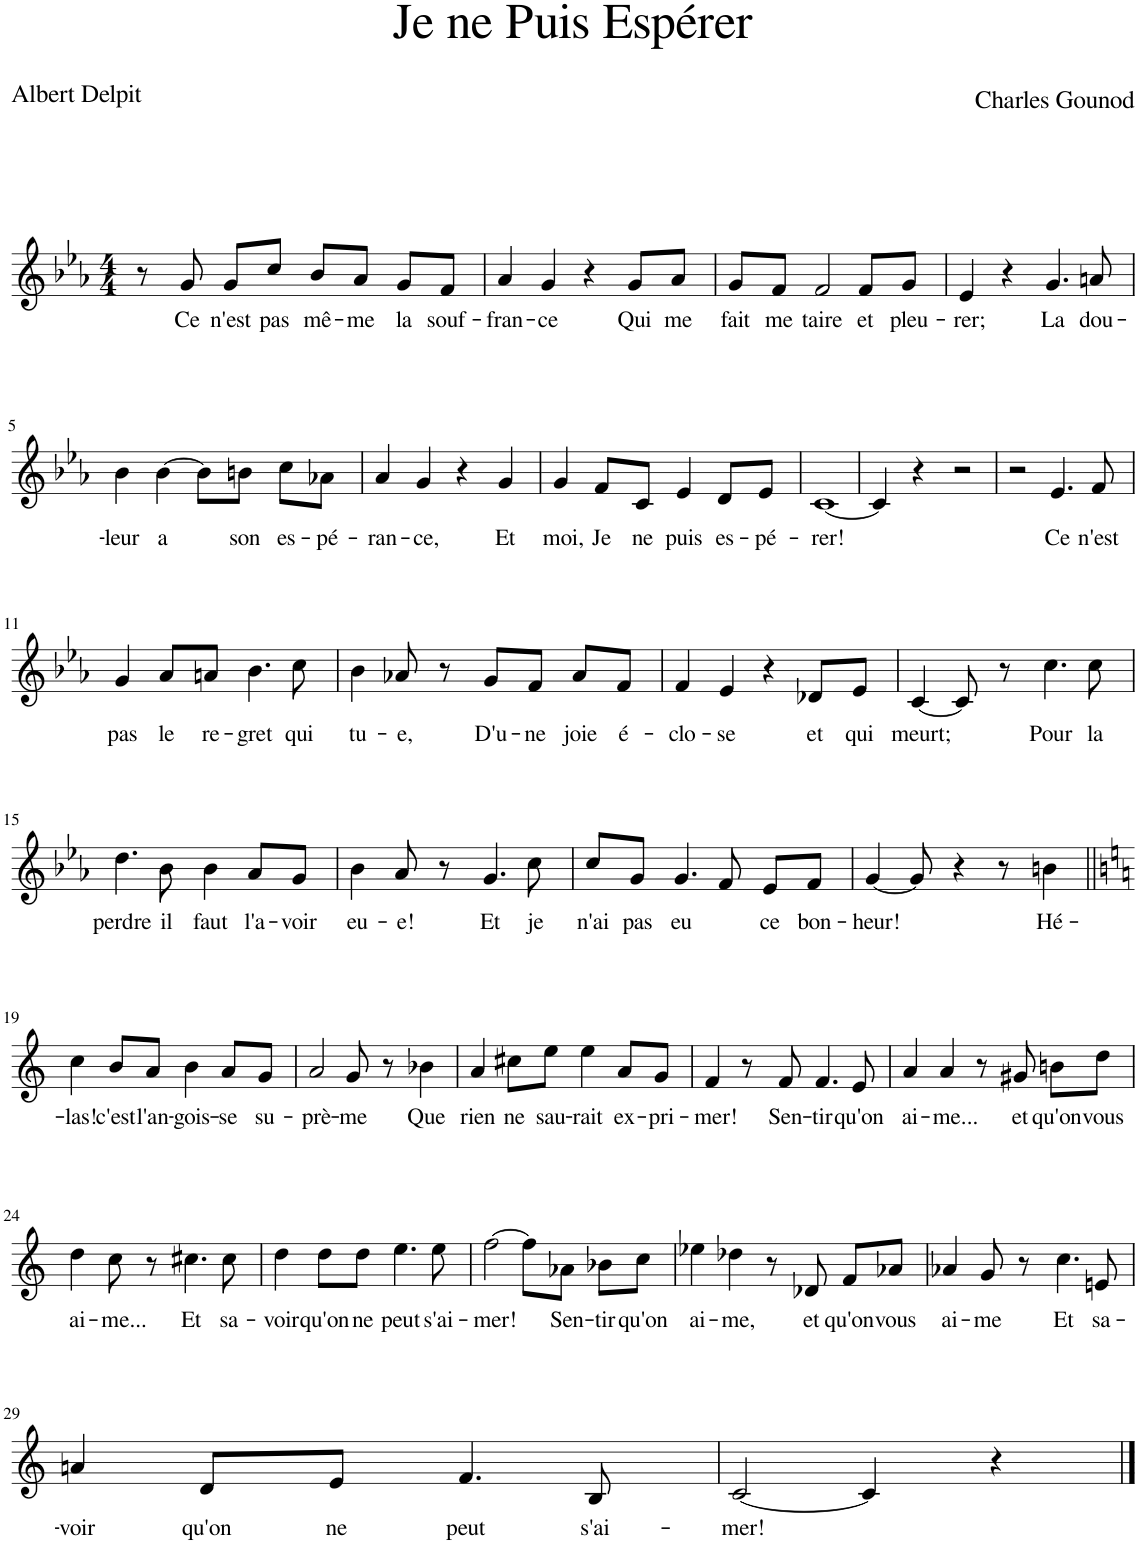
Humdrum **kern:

**kern	**text
*part1	*part1
*staff1	*staff1
*I"Piano	*
*I'Pno	*
*clefG2	*
*k[b-e-a-]	*
*M4/4	*
=1	=1
8r	.
!	!LO:LY:b
8g/	Ce
!	!LO:LY:b
8g/L	n'est
!	!LO:LY:b
8cc/J	pas
!	!LO:LY:b
8b-/L	mê-
!	!LO:LY:b
8a-/J	-me
!	!LO:LY:b
8g/L	la
!	!LO:LY:b
8f/J	souf-
=2	=2
!	!LO:LY:b
4a-/	-fran-
!	!LO:LY:b
4g/	-ce
4r	.
!	!LO:LY:b
8g/L	Qui
!	!LO:LY:b
8a-/J	me
=3	=3
!	!LO:LY:b
8g/L	fait
!	!LO:LY:b
8f/J	me
!	!LO:LY:b
2f/	taire
!	!LO:LY:b
8f/L	et
!	!LO:LY:b
8g/J	pleu-
=4	=4
!	!LO:LY:b
4e-/	-rer;
4r	.
!	!LO:LY:b
4.g/	La
!	!LO:LY:b
8an/	dou-
!!LO:LB:g=z
=5	=5
!	!LO:LY:b
4b-\	-leur
!	!LO:LY:b
[4b-\	a
8b-\L]	.
!	!LO:LY:b
8bn\J	son
!	!LO:LY:b
8cc\L	es-
!	!LO:LY:b
8a-X\J	-pé-
=6	=6
!	!LO:LY:b
4a-/	-ran-
!	!LO:LY:b
4g/	-ce,
4r	.
!	!LO:LY:b
4g/	Et
=7	=7
!	!LO:LY:b
4g/	moi,
!	!LO:LY:b
8f/L	Je
!	!LO:LY:b
8c/J	ne
!	!LO:LY:b
4e-/	puis
!	!LO:LY:b
8d/L	es-
!	!LO:LY:b
8e-/J	-pé-
=8	=8
!	!LO:LY:b
[1c	-rer!
=9	=9
4c/]	.
4r	.
2r	.
=10	=10
2r	.
!	!LO:LY:b
4.e-/	Ce
!	!LO:LY:b
8f/	n'est
!!LO:LB:g=z
=11	=11
!	!LO:LY:b
4g/	pas
!	!LO:LY:b
8a-/L	le
!	!LO:LY:b
8an/J	re-
!	!LO:LY:b
4.b-\	-gret
!	!LO:LY:b
8cc\	qui
=12	=12
!	!LO:LY:b
4b-\	tu-
!	!LO:LY:b
8a-X/	-e,
8r	.
!	!LO:LY:b
8g/L	D'u-
!	!LO:LY:b
8f/J	-ne
!	!LO:LY:b
8a-/L	joie
!	!LO:LY:b
8f/J	é-
=13	=13
!	!LO:LY:b
4f/	-clo-
!	!LO:LY:b
4e-/	-se
4r	.
!	!LO:LY:b
8d-X/L	et
!	!LO:LY:b
8e-/J	qui
=14	=14
!	!LO:LY:b
[4c/	meurt;
8c/]	.
8r	.
!	!LO:LY:b
4.cc\	Pour
!	!LO:LY:b
8cc\	la
!!LO:LB:g=z
=15	=15
!	!LO:LY:b
4.dd\	perdre
!	!LO:LY:b
8b-\	il
!	!LO:LY:b
4b-\	faut
!	!LO:LY:b
8a-/L	l'a-
!	!LO:LY:b
8g/J	-voir
=16	=16
!	!LO:LY:b
4b-\	eu-
!	!LO:LY:b
8a-/	-e!
8r	.
!	!LO:LY:b
4.g/	Et
!	!LO:LY:b
8cc\	je
=17	=17
!	!LO:LY:b
8cc/L	n'ai
!	!LO:LY:b
8g/J	pas
!	!LO:LY:b
4.g/	eu
8f/	.
!	!LO:LY:b
8e-/L	ce
!	!LO:LY:b
8f/J	bon-
=18	=18
!	!LO:LY:b
[4g/	-heur!
8g/]	.
4r	.
8r	.
!	!LO:LY:b
4bn\	Hé-
!!LO:LB:g=z
=19||	=19||
*k[]	*
!	!LO:LY:b
4cc\	-las!
!	!LO:LY:b
8b/L	c'est
!	!LO:LY:b
8a/J	l'an-
!	!LO:LY:b
4b\	-gois-
!	!LO:LY:b
8a/L	-se
!	!LO:LY:b
8g/J	su-
=20	=20
!	!LO:LY:b
2a/	-prè-
!	!LO:LY:b
8g/	-me
8r	.
!	!LO:LY:b
4b-X\	Que
=21	=21
!	!LO:LY:b
4a/	rien
!	!LO:LY:b
8cc#X\L	ne
!	!LO:LY:b
8ee\J	sau-
!	!LO:LY:b
4ee\	-rait
!	!LO:LY:b
8a/L	ex-
!	!LO:LY:b
8g/J	-pri-
=22	=22
!	!LO:LY:b
4f/	-mer!
8r	.
!	!LO:LY:b
8f/	Sen-
!	!LO:LY:b
4.f/	-tir
!	!LO:LY:b
8e/	qu'on
=23	=23
!	!LO:LY:b
4a/	ai-
!	!LO:LY:b
4a/	-me...
8r	.
!	!LO:LY:b
8g#X/	et
!	!LO:LY:b
8bn\L	qu'on
!	!LO:LY:b
8dd\J	vous
!!LO:LB:g=z
=24	=24
!	!LO:LY:b
4dd\	ai-
!	!LO:LY:b
8cc\	-me...
8r	.
!	!LO:LY:b
4.cc#X\	Et
!	!LO:LY:b
8cc#\	sa-
=25	=25
!	!LO:LY:b
4dd\	-voir
!	!LO:LY:b
8dd\L	qu'on
!	!LO:LY:b
8dd\J	ne
!	!LO:LY:b
4.ee\	peut
!	!LO:LY:b
8ee\	s'ai-
=26	=26
!	!LO:LY:b
[2ff\	-mer!
8ff\L]	.
!	!LO:LY:b
8a-X\J	Sen-
!	!LO:LY:b
8b-X\L	-tir
!	!LO:LY:b
8cc\J	qu'on
=27	=27
!	!LO:LY:b
4ee-X\	ai-
!	!LO:LY:b
4dd-X\	-me,
8r	.
!	!LO:LY:b
8d-X/	et
!	!LO:LY:b
8f/L	qu'on
!	!LO:LY:b
8a-X/J	vous
=28	=28
!	!LO:LY:b
4a-X/	ai-
!	!LO:LY:b
8g/	-me
8r	.
!	!LO:LY:b
4.cc\	Et
!	!LO:LY:b
8en/	sa-
!!LO:LB:g=z
=29	=29
!	!LO:LY:b
4an/	-voir
!	!LO:LY:b
8d/L	qu'on
!	!LO:LY:b
8e/J	ne
!	!LO:LY:b
4.f/	peut
!	!LO:LY:b
8B/	s'ai-
=30	=30
!	!LO:LY:b
[2c/	-mer!
4c/]	.
4r	.
==	==
*-	*-
